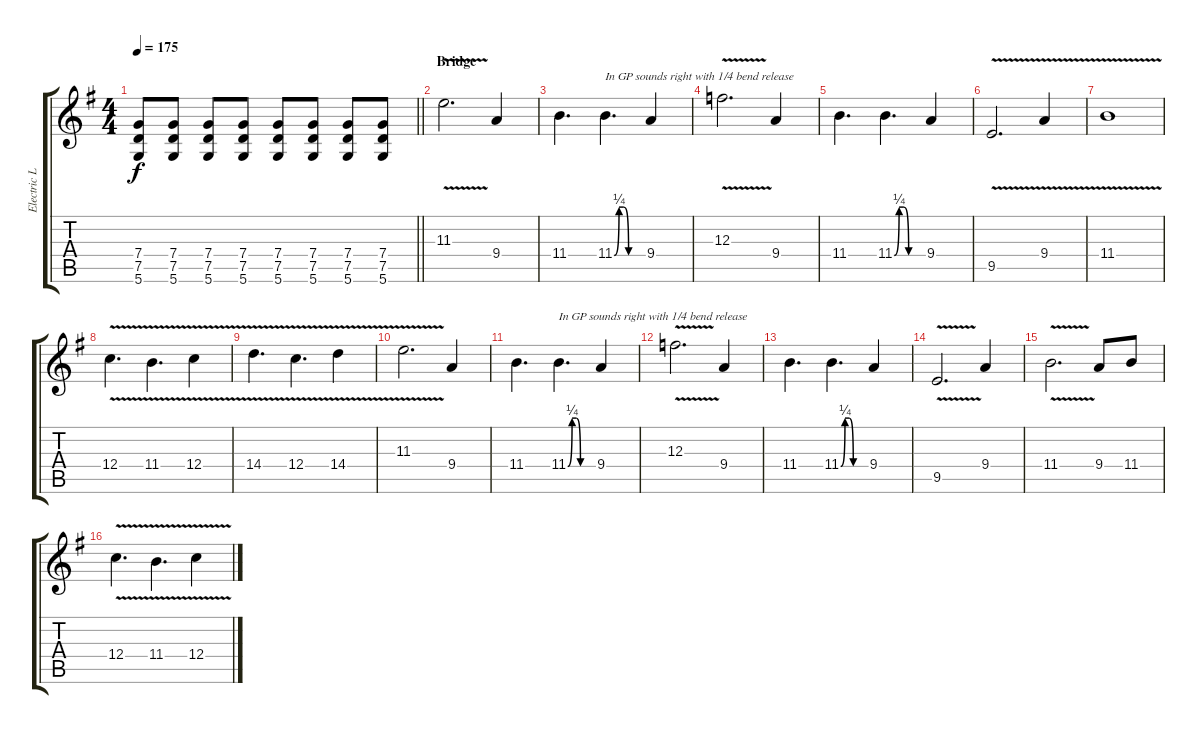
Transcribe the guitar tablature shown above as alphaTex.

\track ("Electric Lead" "Electric L") {instrument distortionguitar}
\staff {score tabs}
\tuning (D4 A3 F3 C3 G2 D2) {hide}
\ts (4 4)
\tempo 175
\clef g2
\barLineRight lightlight
\ks g
(7.4 7.5 5.6).8{dy f} (7.4 7.5 5.6).8 (7.4 7.5 5.6).8 (7.4 7.5 5.6).8 (7.4 7.5 5.6).8 (7.4 7.5 5.6).8 (7.4 7.5 5.6).8 (7.4 7.5 5.6).8 |
\section ("" "Bridge")
11.3{v}.2{d} 9.4.4 |
11.4.4{d} 11.4{be (custom 0 0 10 1 20 1 30 0 60 0)}.4{d txt "In GP sounds right with 1/4 bend release"} 9.4.4 |
12.3{v}.2{d} 9.4.4 |
11.4.4{d} 11.4{be (custom 0 0 10 1 20 1 30 0 60 0)}.4{d} 9.4.4 |
9.5{v}.2{d} 9.4{v}.4 |
11.4{v}.1 |
12.4{v}.4{d} 11.4{v}.4{d} 12.4{v}.4 |
14.4{v}.4{d} 12.4{v}.4{d} 14.4{v}.4 |
11.3{v}.2{d} 9.4.4 |
11.4.4{d} 11.4{be (custom 0 0 10 1 20 1 30 0 60 0)}.4{d txt "In GP sounds right with 1/4 bend release"} 9.4.4 |
12.3{v}.2{d} 9.4.4 |
11.4.4{d} 11.4{be (custom 0 0 10 1 20 1 30 0 60 0)}.4{d} 9.4.4 |
9.5{v}.2{d} 9.4.4 |
11.4{v}.2{d} 9.4.8 11.4.8 |
12.4{v}.4{d} 11.4{v}.4{d} 12.4{v}.4
